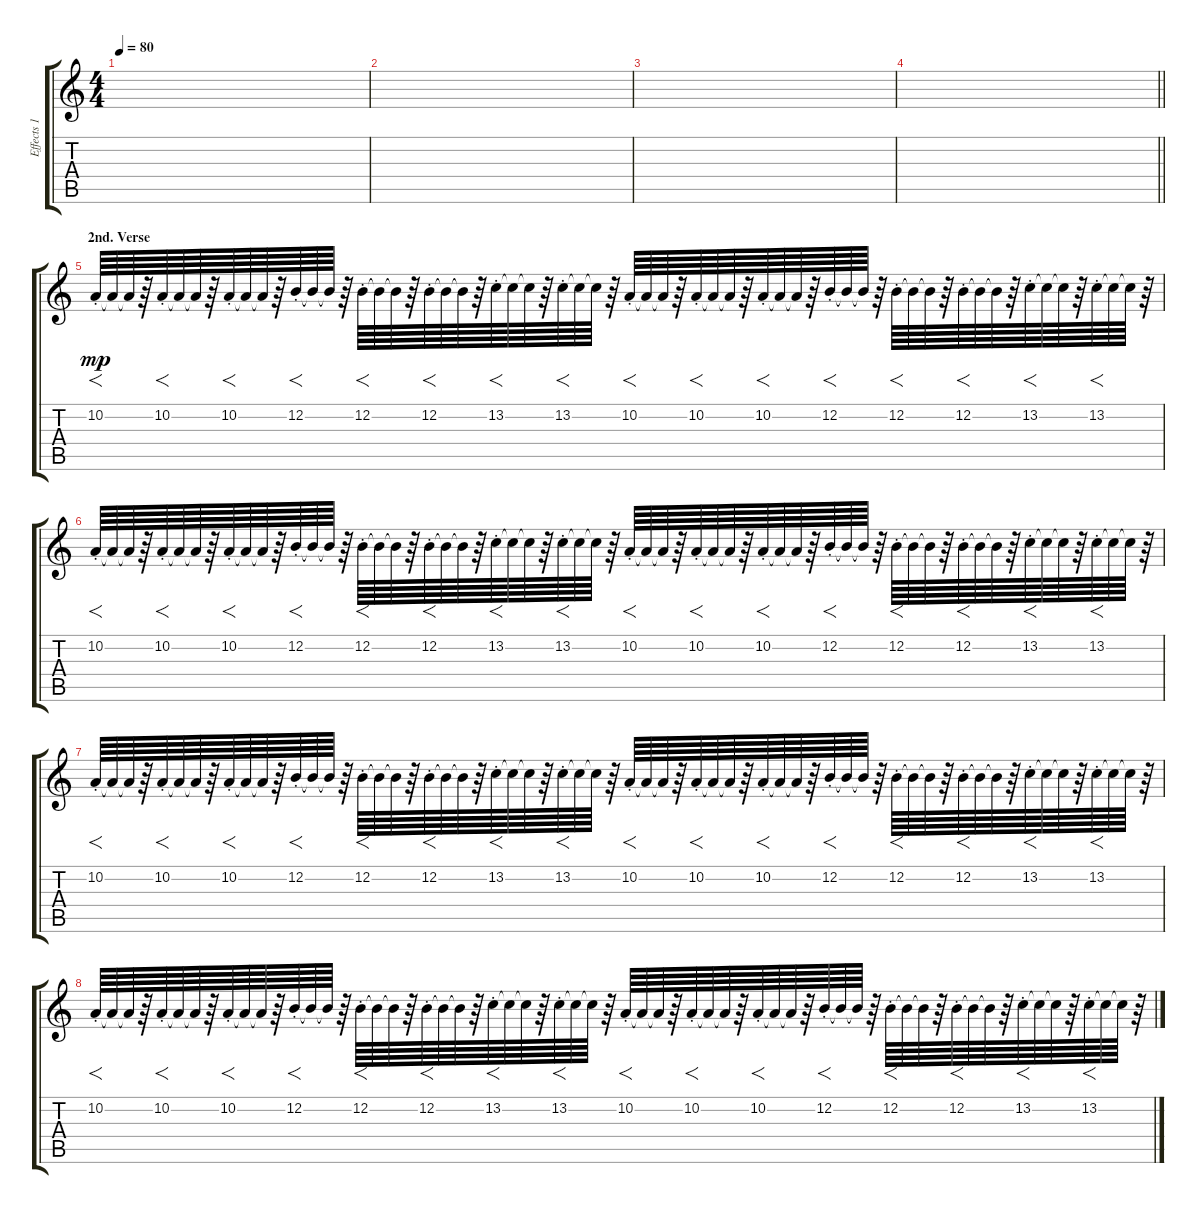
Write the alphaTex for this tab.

\track ("Effects 1" "Effects 1") {instrument orchestralharp}
\staff {score tabs}
\tuning (E4 B3 G3 D3 A2 E2) {hide}
\ts (4 4)
\tempo 80
\clef g2
\ks c
|
|
|
\barLineRight lightlight
|
\section ("" "2nd. Verse")
10.2{st}.64{f dy mp volume 3 instrument lead2sawtooth} 10.2{t}.64{volume 5} 10.2{t}.64{volume 7} r.64{volume 13} 10.2{st}.64{f volume 3 instrument lead2sawtooth} 10.2{t}.64{volume 5} 10.2{t}.64{volume 7} r.64{volume 13} 10.2{st}.64{f volume 3 instrument lead2sawtooth} 10.2{t}.64{volume 5} 10.2{t}.64{volume 7} r.64{volume 13} 12.2{st}.64{f volume 3 instrument lead2sawtooth} 12.2{t}.64{volume 5} 12.2{t}.64{volume 7} r.64{volume 13} 12.2{st}.64{f volume 3 instrument lead2sawtooth} 12.2{t}.64{volume 5} 12.2{t}.64{volume 7} r.64{volume 13} 12.2{st}.64{f volume 3 instrument lead2sawtooth} 12.2{t}.64{volume 5} 12.2{t}.64{volume 7} r.64{volume 13} 13.2{st}.64{f volume 3 instrument lead2sawtooth} 13.2{t}.64{volume 5} 13.2{t}.64{volume 7} r.64{volume 13} 13.2{st}.64{f volume 3 instrument lead2sawtooth} 13.2{t}.64{volume 5} 13.2{t}.64{volume 7} r.64{volume 13} 10.2{st}.64{f volume 3 instrument lead2sawtooth} 10.2{t}.64{volume 5} 10.2{t}.64{volume 7} r.64{volume 13} 10.2{st}.64{f volume 3 instrument lead2sawtooth} 10.2{t}.64{volume 5} 10.2{t}.64{volume 7} r.64{volume 13} 10.2{st}.64{f volume 3 instrument lead2sawtooth} 10.2{t}.64{volume 5} 10.2{t}.64{volume 7} r.64{volume 13} 12.2{st}.64{f volume 3 instrument lead2sawtooth} 12.2{t}.64{volume 5} 12.2{t}.64{volume 7} r.64{volume 13} 12.2{st}.64{f volume 3 instrument lead2sawtooth} 12.2{t}.64{volume 5} 12.2{t}.64{volume 7} r.64{volume 13} 12.2{st}.64{f volume 3 instrument lead2sawtooth} 12.2{t}.64{volume 5} 12.2{t}.64{volume 7} r.64{volume 13} 13.2{st}.64{f volume 3 instrument lead2sawtooth} 13.2{t}.64{volume 5} 13.2{t}.64{volume 7} r.64{volume 13} 13.2{st}.64{f volume 3 instrument lead2sawtooth} 13.2{t}.64{volume 5} 13.2{t}.64{volume 7} r.64{volume 13} |
10.2{st}.64{f volume 3 instrument lead2sawtooth} 10.2{t}.64{volume 5} 10.2{t}.64{volume 7} r.64{volume 13} 10.2{st}.64{f volume 3 instrument lead2sawtooth} 10.2{t}.64{volume 5} 10.2{t}.64{volume 7} r.64{volume 13} 10.2{st}.64{f volume 3 instrument lead2sawtooth} 10.2{t}.64{volume 5} 10.2{t}.64{volume 7} r.64{volume 13} 12.2{st}.64{f volume 3 instrument lead2sawtooth} 12.2{t}.64{volume 5} 12.2{t}.64{volume 7} r.64{volume 13} 12.2{st}.64{f volume 3 instrument lead2sawtooth} 12.2{t}.64{volume 5} 12.2{t}.64{volume 7} r.64{volume 13} 12.2{st}.64{f volume 3 instrument lead2sawtooth} 12.2{t}.64{volume 5} 12.2{t}.64{volume 7} r.64{volume 13} 13.2{st}.64{f volume 3 instrument lead2sawtooth} 13.2{t}.64{volume 5} 13.2{t}.64{volume 7} r.64{volume 13} 13.2{st}.64{f volume 3 instrument lead2sawtooth} 13.2{t}.64{volume 5} 13.2{t}.64{volume 7} r.64{volume 13} 10.2{st}.64{f volume 3 instrument lead2sawtooth} 10.2{t}.64{volume 5} 10.2{t}.64{volume 7} r.64{volume 13} 10.2{st}.64{f volume 3 instrument lead2sawtooth} 10.2{t}.64{volume 5} 10.2{t}.64{volume 7} r.64{volume 13} 10.2{st}.64{f volume 3 instrument lead2sawtooth} 10.2{t}.64{volume 5} 10.2{t}.64{volume 7} r.64{volume 13} 12.2{st}.64{f volume 3 instrument lead2sawtooth} 12.2{t}.64{volume 5} 12.2{t}.64{volume 7} r.64{volume 13} 12.2{st}.64{f volume 3 instrument lead2sawtooth} 12.2{t}.64{volume 5} 12.2{t}.64{volume 7} r.64{volume 13} 12.2{st}.64{f volume 3 instrument lead2sawtooth} 12.2{t}.64{volume 5} 12.2{t}.64{volume 7} r.64{volume 13} 13.2{st}.64{f volume 3 instrument lead2sawtooth} 13.2{t}.64{volume 5} 13.2{t}.64{volume 7} r.64{volume 13} 13.2{st}.64{f volume 3 instrument lead2sawtooth} 13.2{t}.64{volume 5} 13.2{t}.64{volume 7} r.64{volume 13} |
10.2{st}.64{f volume 3 instrument lead2sawtooth} 10.2{t}.64{volume 5} 10.2{t}.64{volume 7} r.64{volume 13} 10.2{st}.64{f volume 3 instrument lead2sawtooth} 10.2{t}.64{volume 5} 10.2{t}.64{volume 7} r.64{volume 13} 10.2{st}.64{f volume 3 instrument lead2sawtooth} 10.2{t}.64{volume 5} 10.2{t}.64{volume 7} r.64{volume 13} 12.2{st}.64{f volume 3 instrument lead2sawtooth} 12.2{t}.64{volume 5} 12.2{t}.64{volume 7} r.64{volume 13} 12.2{st}.64{f volume 3 instrument lead2sawtooth} 12.2{t}.64{volume 5} 12.2{t}.64{volume 7} r.64{volume 13} 12.2{st}.64{f volume 3 instrument lead2sawtooth} 12.2{t}.64{volume 5} 12.2{t}.64{volume 7} r.64{volume 13} 13.2{st}.64{f volume 3 instrument lead2sawtooth} 13.2{t}.64{volume 5} 13.2{t}.64{volume 7} r.64{volume 13} 13.2{st}.64{f volume 3 instrument lead2sawtooth} 13.2{t}.64{volume 5} 13.2{t}.64{volume 7} r.64{volume 13} 10.2{st}.64{f volume 3 instrument lead2sawtooth} 10.2{t}.64{volume 5} 10.2{t}.64{volume 7} r.64{volume 13} 10.2{st}.64{f volume 3 instrument lead2sawtooth} 10.2{t}.64{volume 5} 10.2{t}.64{volume 7} r.64{volume 13} 10.2{st}.64{f volume 3 instrument lead2sawtooth} 10.2{t}.64{volume 5} 10.2{t}.64{volume 7} r.64{volume 13} 12.2{st}.64{f volume 3 instrument lead2sawtooth} 12.2{t}.64{volume 5} 12.2{t}.64{volume 7} r.64{volume 13} 12.2{st}.64{f volume 3 instrument lead2sawtooth} 12.2{t}.64{volume 5} 12.2{t}.64{volume 7} r.64{volume 13} 12.2{st}.64{f volume 3 instrument lead2sawtooth} 12.2{t}.64{volume 5} 12.2{t}.64{volume 7} r.64{volume 13} 13.2{st}.64{f volume 3 instrument lead2sawtooth} 13.2{t}.64{volume 5} 13.2{t}.64{volume 7} r.64{volume 13} 13.2{st}.64{f volume 3 instrument lead2sawtooth} 13.2{t}.64{volume 5} 13.2{t}.64{volume 7} r.64{volume 13} |
10.2{st}.64{f volume 3 instrument lead2sawtooth} 10.2{t}.64{volume 5} 10.2{t}.64{volume 7} r.64{volume 13} 10.2{st}.64{f volume 3 instrument lead2sawtooth} 10.2{t}.64{volume 5} 10.2{t}.64{volume 7} r.64{volume 13} 10.2{st}.64{f volume 3 instrument lead2sawtooth} 10.2{t}.64{volume 5} 10.2{t}.64{volume 7} r.64{volume 13} 12.2{st}.64{f volume 3 instrument lead2sawtooth} 12.2{t}.64{volume 5} 12.2{t}.64{volume 7} r.64{volume 13} 12.2{st}.64{f volume 3 instrument lead2sawtooth} 12.2{t}.64{volume 5} 12.2{t}.64{volume 7} r.64{volume 13} 12.2{st}.64{f volume 3 instrument lead2sawtooth} 12.2{t}.64{volume 5} 12.2{t}.64{volume 7} r.64{volume 13} 13.2{st}.64{f volume 3 instrument lead2sawtooth} 13.2{t}.64{volume 5} 13.2{t}.64{volume 7} r.64{volume 13} 13.2{st}.64{f volume 3 instrument lead2sawtooth} 13.2{t}.64{volume 5} 13.2{t}.64{volume 7} r.64{volume 13} 10.2{st}.64{f volume 3 instrument lead2sawtooth} 10.2{t}.64{volume 5} 10.2{t}.64{volume 7} r.64{volume 13} 10.2{st}.64{f volume 3 instrument lead2sawtooth} 10.2{t}.64{volume 5} 10.2{t}.64{volume 7} r.64{volume 13} 10.2{st}.64{f volume 3 instrument lead2sawtooth} 10.2{t}.64{volume 5} 10.2{t}.64{volume 7} r.64{volume 13} 12.2{st}.64{f volume 3 instrument lead2sawtooth} 12.2{t}.64{volume 5} 12.2{t}.64{volume 7} r.64{volume 13} 12.2{st}.64{f volume 3 instrument lead2sawtooth} 12.2{t}.64{volume 5} 12.2{t}.64{volume 7} r.64{volume 13} 12.2{st}.64{f volume 3 instrument lead2sawtooth} 12.2{t}.64{volume 5} 12.2{t}.64{volume 7} r.64{volume 13} 13.2{st}.64{f volume 3 instrument lead2sawtooth} 13.2{t}.64{volume 5} 13.2{t}.64{volume 7} r.64{volume 13} 13.2{st}.64{f volume 3 instrument lead2sawtooth} 13.2{t}.64{volume 5} 13.2{t}.64{volume 7} r.64{volume 13}
